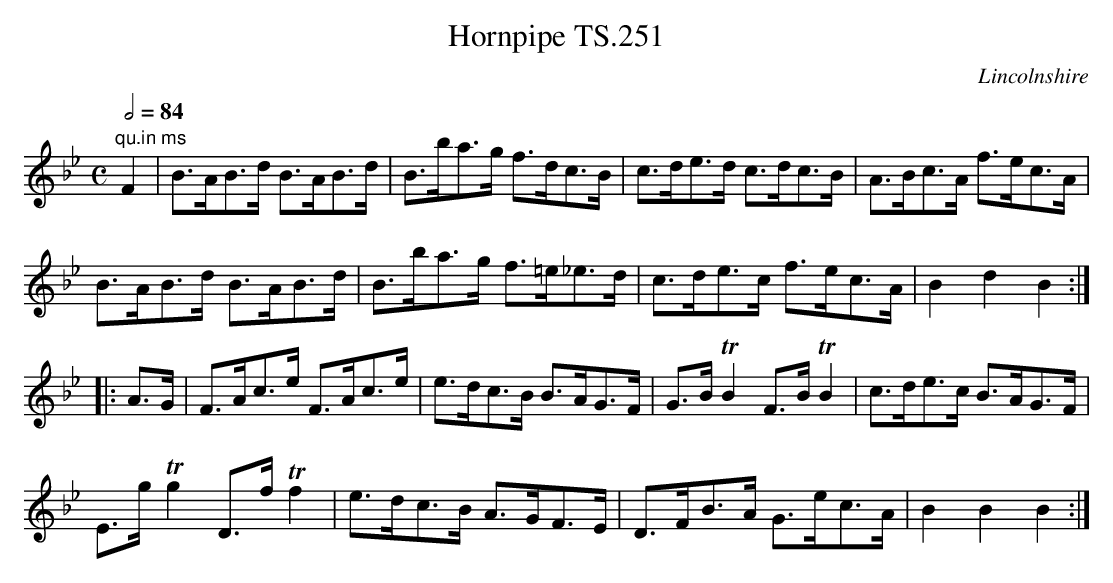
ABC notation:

X:1
T:Hornpipe TS.251
L:1/8
M:C
O:Lincolnshire
Q:1/2=84
K:Bb
"qu.in ms"F2|B>AB>d B>AB>d|B>ba>g f>dc>B|c>de>d c>dc>B|A>Bc>A f>ec>A|!
B>AB>d B>AB>d|B>ba>g f>=e_e>d|c>de>c f>ec>A|B2d2B2:|!
|:A>G|F>Ac>e F>Ac>e|e>dc>B B>AG>F|G>BTB2F>BTB2|c>de>c B>AG>F|!
E>gTg2D>fTf2|e>dc>B A>GF>E|D>FB>A G>ec>A|B2B2B2:|]
